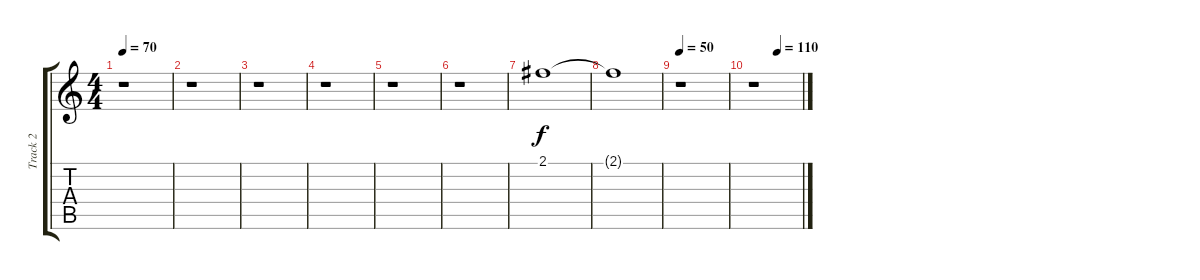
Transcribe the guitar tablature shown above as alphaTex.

\track ("Track 2" "Track 2") {instrument distortionguitar}
\staff {score tabs}
\tuning (E4 B3 G3 D3 A2 E2) {hide}
\ts (4 4)
\tempo 70
\clef g2
\ks c
r.1{dy f} |
r.1 |
r.1 |
r.1 |
r.1 |
r.1 |
2.1.1{instrument distortionguitar} |
2.1{t}.1 |
\tempo 50
r.1 |
\tempo (110 0.5)
r.1
